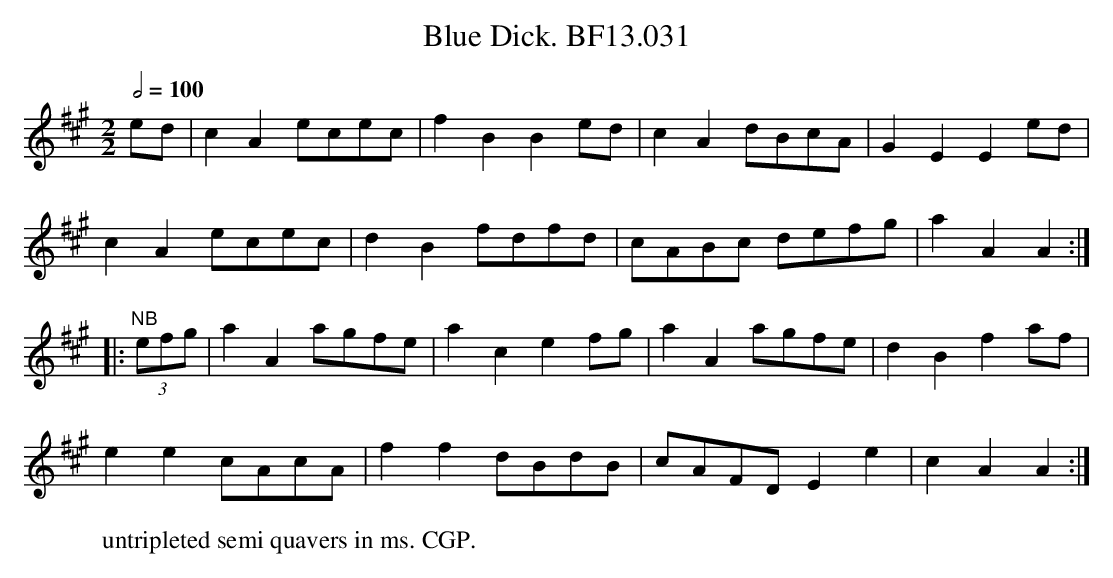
X:1
T:Blue Dick. BF13.031
M:2/2
L:1/8
Q:1/2=100
K:A major
ed|c2A2ecec|f2B2B2ed|c2A2dBcA|G2E2E2ed|
c2A2ecec|d2B2fdfd|cABc defg|a2A2A2:|
|:"^NB"(3efg|a2A2agfe|a2c2e2 fg|a2A2agfe|d2B2f2 af|
e2e2cAcA|f2f2dBdB|cAFDE2e2|c2A2A2:|
W:untripleted semi quavers in ms. CGP.
